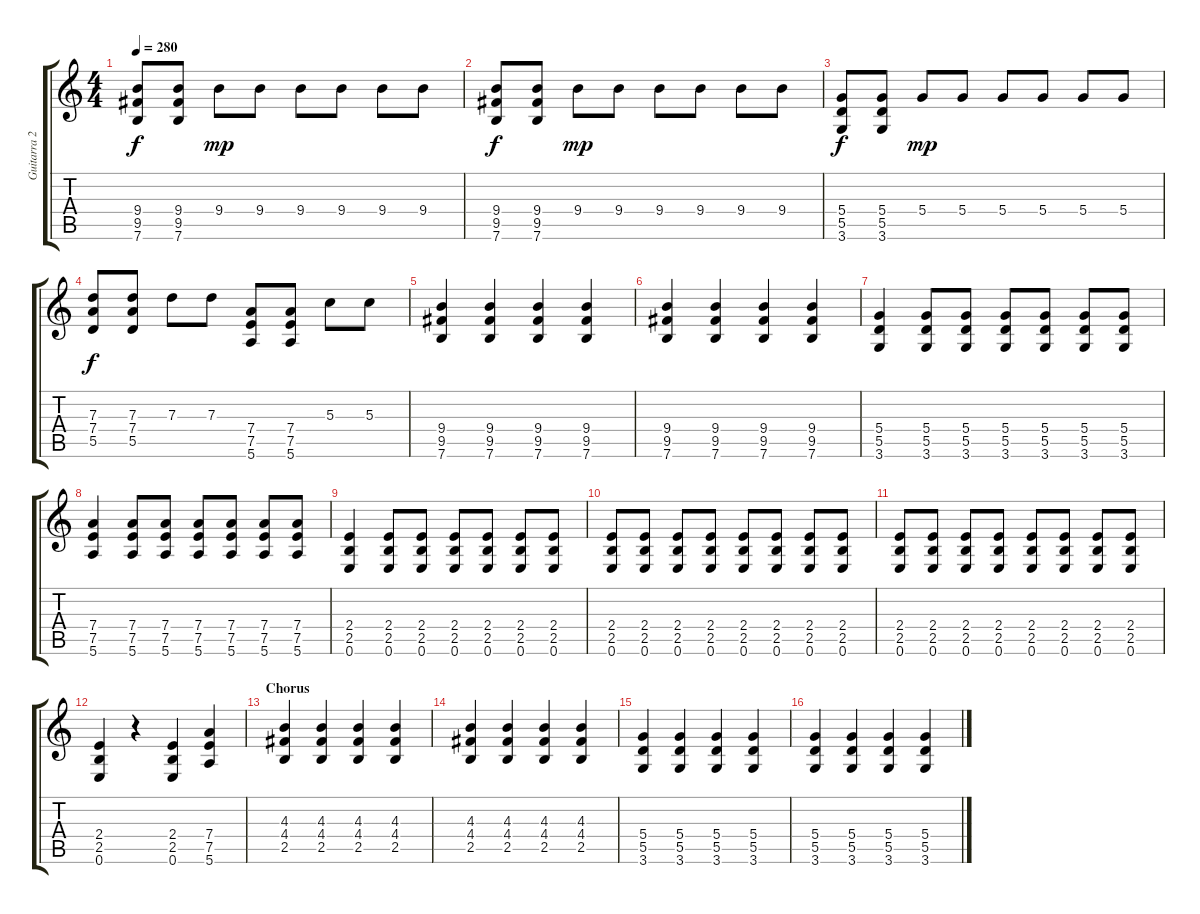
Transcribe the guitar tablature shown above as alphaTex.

\track ("Guitarra 2 - Erik" "Guitarra 2") {instrument distortionguitar}
\staff {score tabs}
\tuning (E4 B3 G3 D3 A2 E2) {hide}
\ts (4 4)
\tempo 280
\clef g2
\ks c
(9.4 9.5 7.6).8{dy f} (9.4 9.5 7.6).8 9.4.8{dy mp} 9.4.8 9.4.8 9.4.8 9.4.8 9.4.8 |
(9.4 9.5 7.6).8{dy f} (9.4 9.5 7.6).8 9.4.8{dy mp} 9.4.8 9.4.8 9.4.8 9.4.8 9.4.8 |
(5.4 5.5 3.6).8{dy f} (5.4 5.5 3.6).8 5.4.8{dy mp} 5.4.8 5.4.8 5.4.8 5.4.8 5.4.8 |
(7.3 7.4 5.5).8{dy f} (7.3 7.4 5.5).8 7.3.8 7.3.8 (7.4 7.5 5.6).8 (7.4 7.5 5.6).8 5.3.8 5.3.8 |
(9.4 9.5 7.6).4 (9.4 9.5 7.6).4 (9.4 9.5 7.6).4 (9.4 9.5 7.6).4 |
(9.4 9.5 7.6).4 (9.4 9.5 7.6).4 (9.4 9.5 7.6).4 (9.4 9.5 7.6).4 |
(5.4 5.5 3.6).4 (5.4 5.5 3.6).8 (5.4 5.5 3.6).8 (5.4 5.5 3.6).8 (5.4 5.5 3.6).8 (5.4 5.5 3.6).8 (5.4 5.5 3.6).8 |
(7.4 7.5 5.6).4 (7.4 7.5 5.6).8 (7.4 7.5 5.6).8 (7.4 7.5 5.6).8 (7.4 7.5 5.6).8 (7.4 7.5 5.6).8 (7.4 7.5 5.6).8 |
(2.4 2.5 0.6).4 (2.4 2.5 0.6).8 (2.4 2.5 0.6).8 (2.4 2.5 0.6).8 (2.4 2.5 0.6).8 (2.4 2.5 0.6).8 (2.4 2.5 0.6).8 |
(2.4 2.5 0.6).8 (2.4 2.5 0.6).8 (2.4 2.5 0.6).8 (2.4 2.5 0.6).8 (2.4 2.5 0.6).8 (2.4 2.5 0.6).8 (2.4 2.5 0.6).8 (2.4 2.5 0.6).8 |
(2.4 2.5 0.6).8 (2.4 2.5 0.6).8 (2.4 2.5 0.6).8 (2.4 2.5 0.6).8 (2.4 2.5 0.6).8 (2.4 2.5 0.6).8 (2.4 2.5 0.6).8 (2.4 2.5 0.6).8 |
(2.4 2.5 0.6).4 r.4 (2.4 2.5 0.6).4 (7.4 7.5 5.6).4 |
\section ("" "Chorus")
(4.3 4.4 2.5).4 (4.3 4.4 2.5).4 (4.3 4.4 2.5).4 (4.3 4.4 2.5).4 |
(4.3 4.4 2.5).4 (4.3 4.4 2.5).4 (4.3 4.4 2.5).4 (4.3 4.4 2.5).4 |
(5.4 5.5 3.6).4 (5.4 5.5 3.6).4 (5.4 5.5 3.6).4 (5.4 5.5 3.6).4 |
(5.4 5.5 3.6).4 (5.4 5.5 3.6).4 (5.4 5.5 3.6).4 (5.4 5.5 3.6).4
